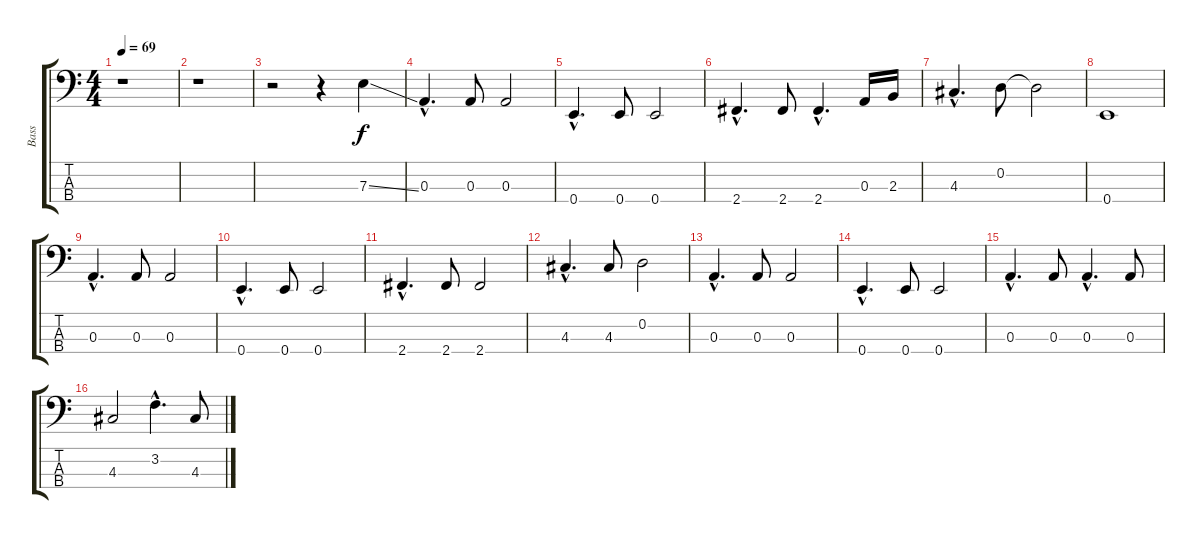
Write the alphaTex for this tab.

\track ("Bass" "Bass") {instrument electricbassfinger}
\staff {score tabs}
\tuning (G2 D2 A1 E1) {hide}
\ts (4 4)
\tempo 69
\clef f4
\ks c
r.1{dy f instrument electricbassfinger} |
r.1 |
r.2 r.4 7.3{ss}.4 |
0.3{hac}.4{d} 0.3.8 0.3.2 |
0.4{hac}.4{d} 0.4.8 0.4.2 |
2.4{hac}.4{d} 2.4.8 2.4{hac}.4{d} 0.3.16 2.3.16 |
4.3{hac}.4{d} 0.2.8 0.2{t}.2 |
0.4.1 |
0.3{hac}.4{d} 0.3.8 0.3.2 |
0.4{hac}.4{d} 0.4.8 0.4.2 |
2.4{hac}.4{d} 2.4.8 2.4.2 |
4.3{hac}.4{d} 4.3.8 0.2.2 |
0.3{hac}.4{d} 0.3.8 0.3.2 |
0.4{hac}.4{d} 0.4.8 0.4.2 |
0.3{hac}.4{d} 0.3.8 0.3{hac}.4{d} 0.3.8 |
4.3.2 3.2{hac}.4{d} 4.3.8
